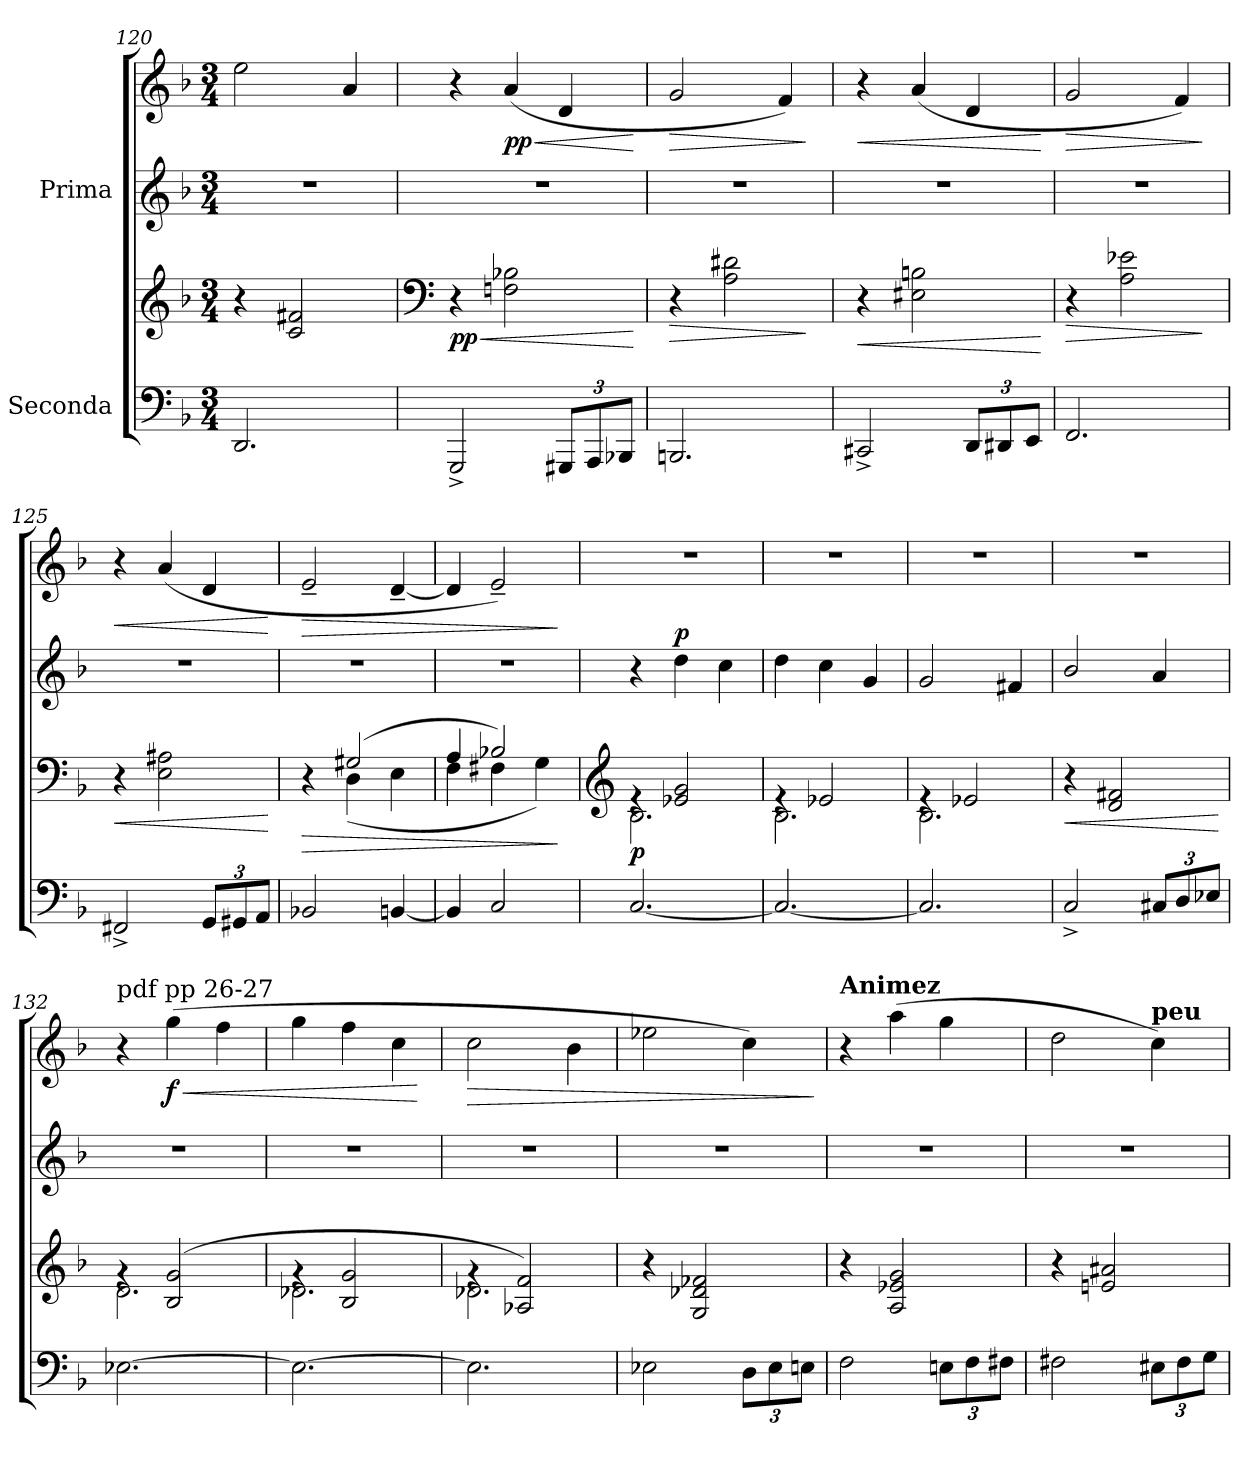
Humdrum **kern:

**kern	**kern	**dynam	**kern	**kern	**dynam
*part2	*part2	*part2	*part1	*part1	*part1
*staff4	*staff3	*staff3/4	*staff2	*staff1	*staff1/2
*I"Seconda	*	*	*I"Prima	*	*
*clefF4	*clefG2	*	*clefG2	*clefG2	*
*k[b-]	*k[b-]	*	*k[b-]	*k[b-]	*
*M3/4	*M3/4	*	*M3/4	*M3/4	*
*MM165	*MM165	*	*MM165	*MM165	*
=120	=120	=120	=120	=120	=120
2.DD/	4r	.	2.r	2ee\	.
.	2c/ 2f#X/	.	.	.	.
*	*	*	*	*MM140	*
.	.	.	.	4a/	.
=121	=121	=121	=121	=121	=121
*	*clefF4	*	*	*	*
!	!	!LO:HP:b	!	!	!
!	!	!LO:DY:n=1:b	!	!	!
2GGG^/	4r	< pp	2.r	4r	.
!	!	!	!	!	!LO:HP:b
!	!	!	!	!	!LO:DY:n=1:b
.	2Fn\ 2B-X\	.	.	(>4a/	< pp
*Xbrackettup	*	*	*	*	*
*	*	*	*	*MM150	*
12GGG#X/L	.	.	.	4d/	.
12AAA/	.	.	.	.	.
12BBB-X/J	.	.	.	.	.
.	.	[	.	.	[
=122	=122	=122	=122	=122	=122
*	*	*	*	*MM160	*
!	!	!LO:HP:b	!	!	!LO:HP:b
2.BBBn/	4r	>	2.r	2g/	>
.	2A\ 2d#X\	.	.	.	.
.	.	.	.	4f/)	.
.	.	]	.	.	]
!!LO:LB:g=z
=123	=123	=123	=123	=123	=123
*	*	*	*	*MM165	*
!	!	!LO:HP:b	!	!	!LO:HP:b
2CC#X^/	4r	<	2.r	4r	<
.	2E#X\ 2Bn\	.	.	(>4a/	.
12DD/L	.	.	.	4d/	.
12DD#X/	.	.	.	.	.
12EE/J	.	.	.	.	.
.	.	[	.	.	[
=124	=124	=124	=124	=124	=124
*	*	*	*	*MM170	*
!	!	!LO:HP:b	!	!	!LO:HP:b
2.FF/	4r	>	2.r	2g/	>
.	2A\ 2e-X\	.	.	.	.
.	.	.	.	4f/)	.
.	.	]	.	.	]
=125	=125	=125	=125	=125	=125
!	!	!LO:HP:b	!	!	!LO:HP:b
2FF#X^/	4r	<	2.r	4r	<
.	2E\ 2A#X\	.	.	(>4a/	.
12GG/L	.	.	.	4d/	.
12GG#X/	.	.	.	.	.
12AA/J	.	.	.	.	.
.	.	[	.	.	[
=126	=126	=126	=126	=126	=126
*	*	*	*	*MM165	*
!	!	!LO:HP:b	!	!	!LO:HP:b
*	*^	*	*	*^	*
2BB-X/	4r	4ryy	>	2.r	2e~/	4ryy	>
*	*	*	*	*	*MM160	*	*
.	(>2G#X/	(<4D\	.	.	.	2ryy	.
*	*	*	*	*	*MM155	*	*
[4BBn/	.	4E\	.	.	[4d~/	.	.
*	*	*	*	*	*v	*v	*
=127	=127	=127	=127	=127	=127	=127
*	*	*	*	*	*MM150	*
4BB/]	4A/	4F\	.	2.r	4d/]	.
*	*	*	*	*	*MM140	*
2C/	2B-X/)	4F#X\	.	.	2e~/)	.
.	.	4G\)	.	.	.	.
*	*v	*v	*	*	*	*
.	.	]	.	.	]
=128	=128	=128	=128	=128	=128
*	*clefG2	*	*	*	*
*	*^	*	*	*	*
!	!	!	!LO:DY:b	!	!	!
[2.C/	4re	2.B-\	p	4r	2.r	.
*	*	*	*	*	*MM150	*
!	!	!	!	!	!	!LO:DY:a=2
.	2e-X/ 2g/	.	.	4dd\	.	p
.	.	.	.	4cc\	.	.
=129	=129	=129	=129	=129	=129	=129
*	*	*	*	*	*MM160	*
2.C/_	4re	2.B-\	.	4dd\	2.r	.
.	2e-X/	.	.	4cc\	.	.
.	.	.	.	4g/	.	.
=130	=130	=130	=130	=130	=130	=130
2.C/]	4re	2.B-\	.	2g/	2.r	.
.	2e-X/	.	.	.	.	.
.	.	.	.	4f#X/	.	.
*	*v	*v	*	*	*	*
=131	=131	=131	=131	=131	=131
*	*	*	*	*MM165	*
!	!	!LO:HP:b	!	!	!
2C^/	4r	<	2b-/	2.r	.
.	2d/ 2f#X/	.	.	.	.
12C#X/L	.	.	4a/	.	.
12D/	.	.	.	.	.
12E-X/J	.	.	.	.	.
.	.	[	.	.	.
!!LO:LB:g=z
=132	=132	=132	=132	=132	=132
*	*^	*	*	*	*
!	!	!	!	!	!LO:TX:a:t=pdf pp 26-27	!
[2.E-X\	4rg	2.d\	.	2.r	4r	.
*	*	*	*	*	*MM170	*
!	!	!	!	!	!	!LO:HP:b
!	!	!	!	!	!	!LO:DY:n=1:b
.	(>2B-/ 2g/	.	.	.	(>4gg\	< f
.	.	.	.	.	4ff\	.
=133	=133	=133	=133	=133	=133	=133
2.E-\_	4rg	2.d-X\	.	2.r	4gg\	.
.	2B-/ 2g/	.	.	.	4ff\	.
.	.	.	.	.	4cc\	.
*	*v	*v	*	*	*	*
.	.	.	.	.	[
=134	=134	=134	=134	=134	=134
*	*^	*	*	*	*
!	!	!	!	!	!	!LO:HP:b
2.E-\]	4rg	2.d-X\	.	2.r	2cc\	>
.	2A-X/ 2f/)	.	.	.	.	.
.	.	.	.	.	4b-\	.
*	*v	*v	*	*	*	*
=135	=135	=135	=135	=135	=135
2E-X\	4r	.	2.r	2ee-X\	.
.	2G/ 2d-X/ 2f-X/	.	.	.	.
12D\L	.	.	.	4cc\)	.
12E-\	.	.	.	.	.
12En\J	.	.	.	.	.
.	.	.	.	.	]
=136	=136	=136	=136	=136	=136
!	!	!	!	!LO:TX:a:B:t=Animez	!
2F\	4r	.	2.r	4r	.
.	2A/ 2e-X/ 2g/	.	.	(>4aa\	.
12En\L	.	.	.	4gg\	.
12F\	.	.	.	.	.
12F#X\J	.	.	.	.	.
=137	=137	=137	=137	=137	=137
2F#X\	4r	.	2.r	2dd\	.
.	2en/ 2a#X/	.	.	.	.
!	!	!	!	!LO:TX:a:B:t=peu	!
12E#X\L	.	.	.	4cc\)	.
12F#\	.	.	.	.	.
12G\J	.	.	.	.	.
=	=	=	=	=	=
*-	*-	*-	*-	*-	*-
